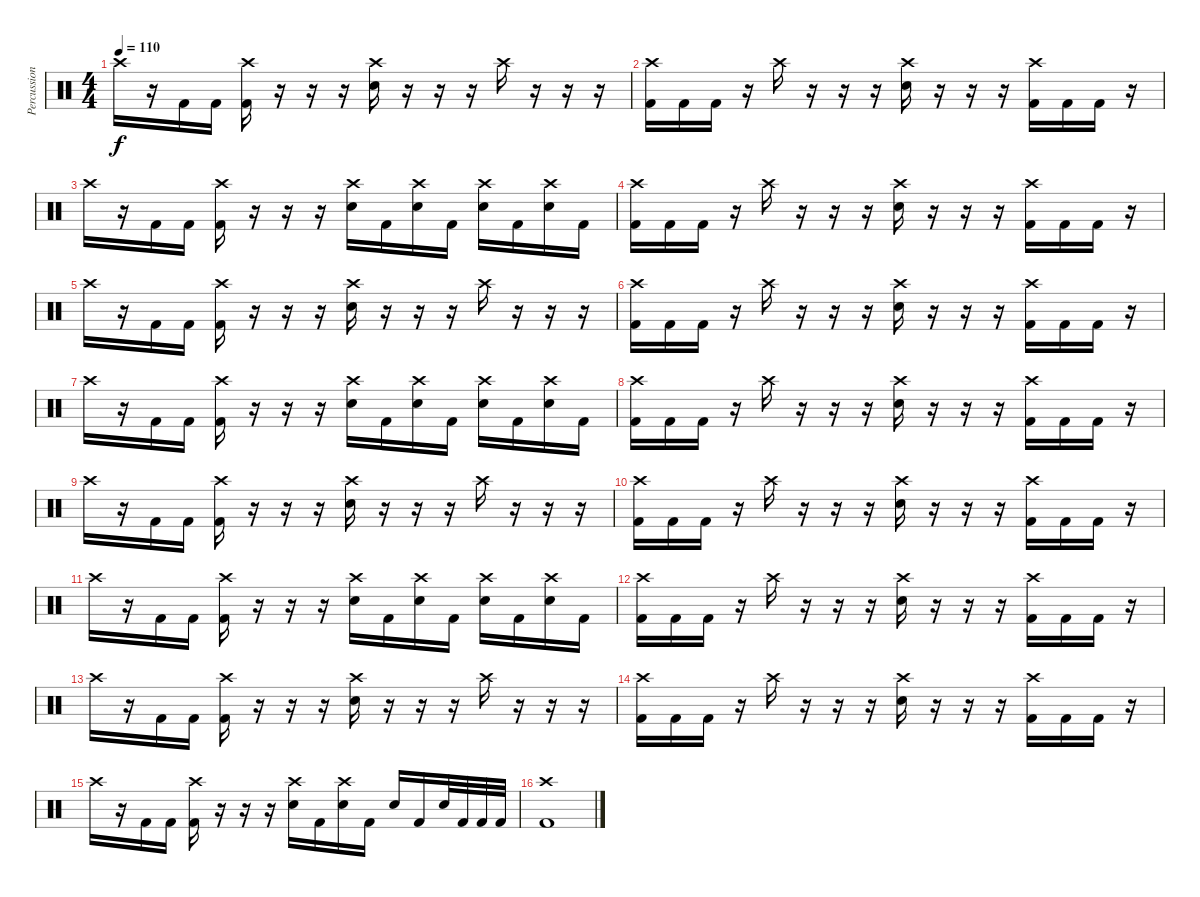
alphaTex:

\track ("Percussion" "Percussion") {instrument percussion}
\staff {score}
\articulation defaults
\ts (4 4)
\tempo 110
\clef neutral
\ks c "Crash high (hit)".16{dy f}
r.16 "Kick (hit) 2".16 "Kick (hit) 2".16 ("Kick (hit) 2" "Crash high (hit)").16 r.16 r.16 r.16 ("Electric Snare (hit)" "Crash high (hit)").16 r.16 r.16 r.16 "Crash high (hit)".16 r.16 r.16 r.16 |
("Kick (hit) 2" "Crash high (hit)").16 "Kick (hit) 2".16 "Kick (hit) 2".16 r.16 "Crash high (hit)".16 r.16 r.16 r.16 ("Electric Snare (hit)" "Crash high (hit)").16 r.16 r.16 r.16 ("Kick (hit) 2" "Crash high (hit)").16 "Kick (hit) 2".16 "Kick (hit) 2".16 r.16 |
"Crash high (hit)".16 r.16 "Kick (hit) 2".16 "Kick (hit) 2".16 ("Kick (hit) 2" "Crash high (hit)").16 r.16 r.16 r.16 ("Electric Snare (hit)" "Crash high (hit)").16 "Kick (hit) 2".16 ("Electric Snare (hit)" "Crash high (hit)").16 "Kick (hit) 2".16 ("Electric Snare (hit)" "Crash high (hit)").16 "Kick (hit) 2".16 ("Electric Snare (hit)" "Crash high (hit)").16 "Kick (hit) 2".16 |
("Kick (hit) 2" "Crash high (hit)").16 "Kick (hit) 2".16 "Kick (hit) 2".16 r.16 "Crash high (hit)".16 r.16 r.16 r.16 ("Electric Snare (hit)" "Crash high (hit)").16 r.16 r.16 r.16 ("Kick (hit) 2" "Crash high (hit)").16 "Kick (hit) 2".16 "Kick (hit) 2".16 r.16 |
"Crash high (hit)".16 r.16 "Kick (hit) 2".16 "Kick (hit) 2".16 ("Kick (hit) 2" "Crash high (hit)").16 r.16 r.16 r.16 ("Electric Snare (hit)" "Crash high (hit)").16 r.16 r.16 r.16 "Crash high (hit)".16 r.16 r.16 r.16 |
("Kick (hit) 2" "Crash high (hit)").16 "Kick (hit) 2".16 "Kick (hit) 2".16 r.16 "Crash high (hit)".16 r.16 r.16 r.16 ("Electric Snare (hit)" "Crash high (hit)").16 r.16 r.16 r.16 ("Kick (hit) 2" "Crash high (hit)").16 "Kick (hit) 2".16 "Kick (hit) 2".16 r.16 |
"Crash high (hit)".16 r.16 "Kick (hit) 2".16 "Kick (hit) 2".16 ("Kick (hit) 2" "Crash high (hit)").16 r.16 r.16 r.16 ("Electric Snare (hit)" "Crash high (hit)").16 "Kick (hit) 2".16 ("Electric Snare (hit)" "Crash high (hit)").16 "Kick (hit) 2".16 ("Electric Snare (hit)" "Crash high (hit)").16 "Kick (hit) 2".16 ("Electric Snare (hit)" "Crash high (hit)").16 "Kick (hit) 2".16 |
("Kick (hit) 2" "Crash high (hit)").16 "Kick (hit) 2".16 "Kick (hit) 2".16 r.16 "Crash high (hit)".16 r.16 r.16 r.16 ("Electric Snare (hit)" "Crash high (hit)").16 r.16 r.16 r.16 ("Kick (hit) 2" "Crash high (hit)").16 "Kick (hit) 2".16 "Kick (hit) 2".16 r.16 |
"Crash high (hit)".16 r.16 "Kick (hit) 2".16 "Kick (hit) 2".16 ("Kick (hit) 2" "Crash high (hit)").16 r.16 r.16 r.16 ("Electric Snare (hit)" "Crash high (hit)").16 r.16 r.16 r.16 "Crash high (hit)".16 r.16 r.16 r.16 |
("Kick (hit) 2" "Crash high (hit)").16 "Kick (hit) 2".16 "Kick (hit) 2".16 r.16 "Crash high (hit)".16 r.16 r.16 r.16 ("Electric Snare (hit)" "Crash high (hit)").16 r.16 r.16 r.16 ("Kick (hit) 2" "Crash high (hit)").16 "Kick (hit) 2".16 "Kick (hit) 2".16 r.16 |
"Crash high (hit)".16 r.16 "Kick (hit) 2".16 "Kick (hit) 2".16 ("Kick (hit) 2" "Crash high (hit)").16 r.16 r.16 r.16 ("Electric Snare (hit)" "Crash high (hit)").16 "Kick (hit) 2".16 ("Electric Snare (hit)" "Crash high (hit)").16 "Kick (hit) 2".16 ("Electric Snare (hit)" "Crash high (hit)").16 "Kick (hit) 2".16 ("Electric Snare (hit)" "Crash high (hit)").16 "Kick (hit) 2".16 |
("Kick (hit) 2" "Crash high (hit)").16 "Kick (hit) 2".16 "Kick (hit) 2".16 r.16 "Crash high (hit)".16 r.16 r.16 r.16 ("Electric Snare (hit)" "Crash high (hit)").16 r.16 r.16 r.16 ("Kick (hit) 2" "Crash high (hit)").16 "Kick (hit) 2".16 "Kick (hit) 2".16 r.16 |
"Crash high (hit)".16 r.16 "Kick (hit) 2".16 "Kick (hit) 2".16 ("Kick (hit) 2" "Crash high (hit)").16 r.16 r.16 r.16 ("Electric Snare (hit)" "Crash high (hit)").16 r.16 r.16 r.16 "Crash high (hit)".16 r.16 r.16 r.16 |
("Kick (hit) 2" "Crash high (hit)").16 "Kick (hit) 2".16 "Kick (hit) 2".16 r.16 "Crash high (hit)".16 r.16 r.16 r.16 ("Electric Snare (hit)" "Crash high (hit)").16 r.16 r.16 r.16 ("Kick (hit) 2" "Crash high (hit)").16 "Kick (hit) 2".16 "Kick (hit) 2".16 r.16 |
"Crash high (hit)".16 r.16 "Kick (hit) 2".16 "Kick (hit) 2".16 ("Kick (hit) 2" "Crash high (hit)").16 r.16 r.16 r.16 ("Electric Snare (hit)" "Crash high (hit)").16 "Kick (hit) 2".16 ("Electric Snare (hit)" "Crash high (hit)").16 "Kick (hit) 2".16 "Electric Snare (hit)".16 "Kick (hit) 2".16 "Electric Snare (hit)".32 "Kick (hit) 2".32 "Kick (hit) 2".32 "Kick (hit) 2".32 |
("Kick (hit) 2" "Crash high (hit)").1
